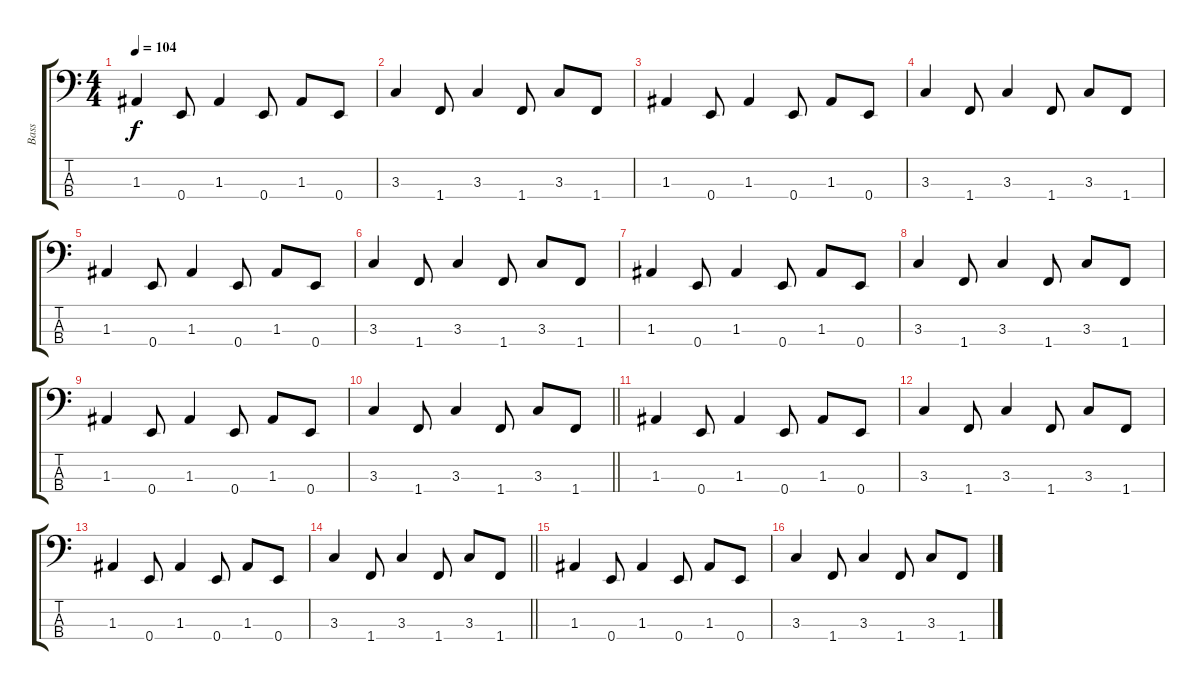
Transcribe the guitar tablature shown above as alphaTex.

\track ("Bass" "Bass") {instrument electricbasspick}
\staff {score tabs}
\tuning (G2 D2 A1 E1) {hide}
\ts (4 4)
\tempo 104
\clef f4
\ks c
1.3.4{dy f instrument electricbasspick} 0.4.8 1.3.4 0.4.8 1.3.8 0.4.8 |
3.3.4 1.4.8 3.3.4 1.4.8 3.3.8 1.4.8 |
1.3.4 0.4.8 1.3.4 0.4.8 1.3.8 0.4.8 |
3.3.4 1.4.8 3.3.4 1.4.8 3.3.8 1.4.8 |
1.3.4 0.4.8 1.3.4 0.4.8 1.3.8 0.4.8 |
3.3.4 1.4.8 3.3.4 1.4.8 3.3.8 1.4.8 |
1.3.4 0.4.8 1.3.4 0.4.8 1.3.8 0.4.8 |
3.3.4 1.4.8 3.3.4 1.4.8 3.3.8 1.4.8 |
1.3.4 0.4.8 1.3.4 0.4.8 1.3.8 0.4.8 |
\barLineRight lightlight
3.3.4 1.4.8 3.3.4 1.4.8 3.3.8 1.4.8 |
1.3.4 0.4.8 1.3.4 0.4.8 1.3.8 0.4.8 |
3.3.4 1.4.8 3.3.4 1.4.8 3.3.8 1.4.8 |
1.3.4 0.4.8 1.3.4 0.4.8 1.3.8 0.4.8 |
\barLineRight lightlight
3.3.4 1.4.8 3.3.4 1.4.8 3.3.8 1.4.8 |
1.3.4 0.4.8 1.3.4 0.4.8 1.3.8 0.4.8 |
3.3.4 1.4.8 3.3.4 1.4.8 3.3.8 1.4.8
